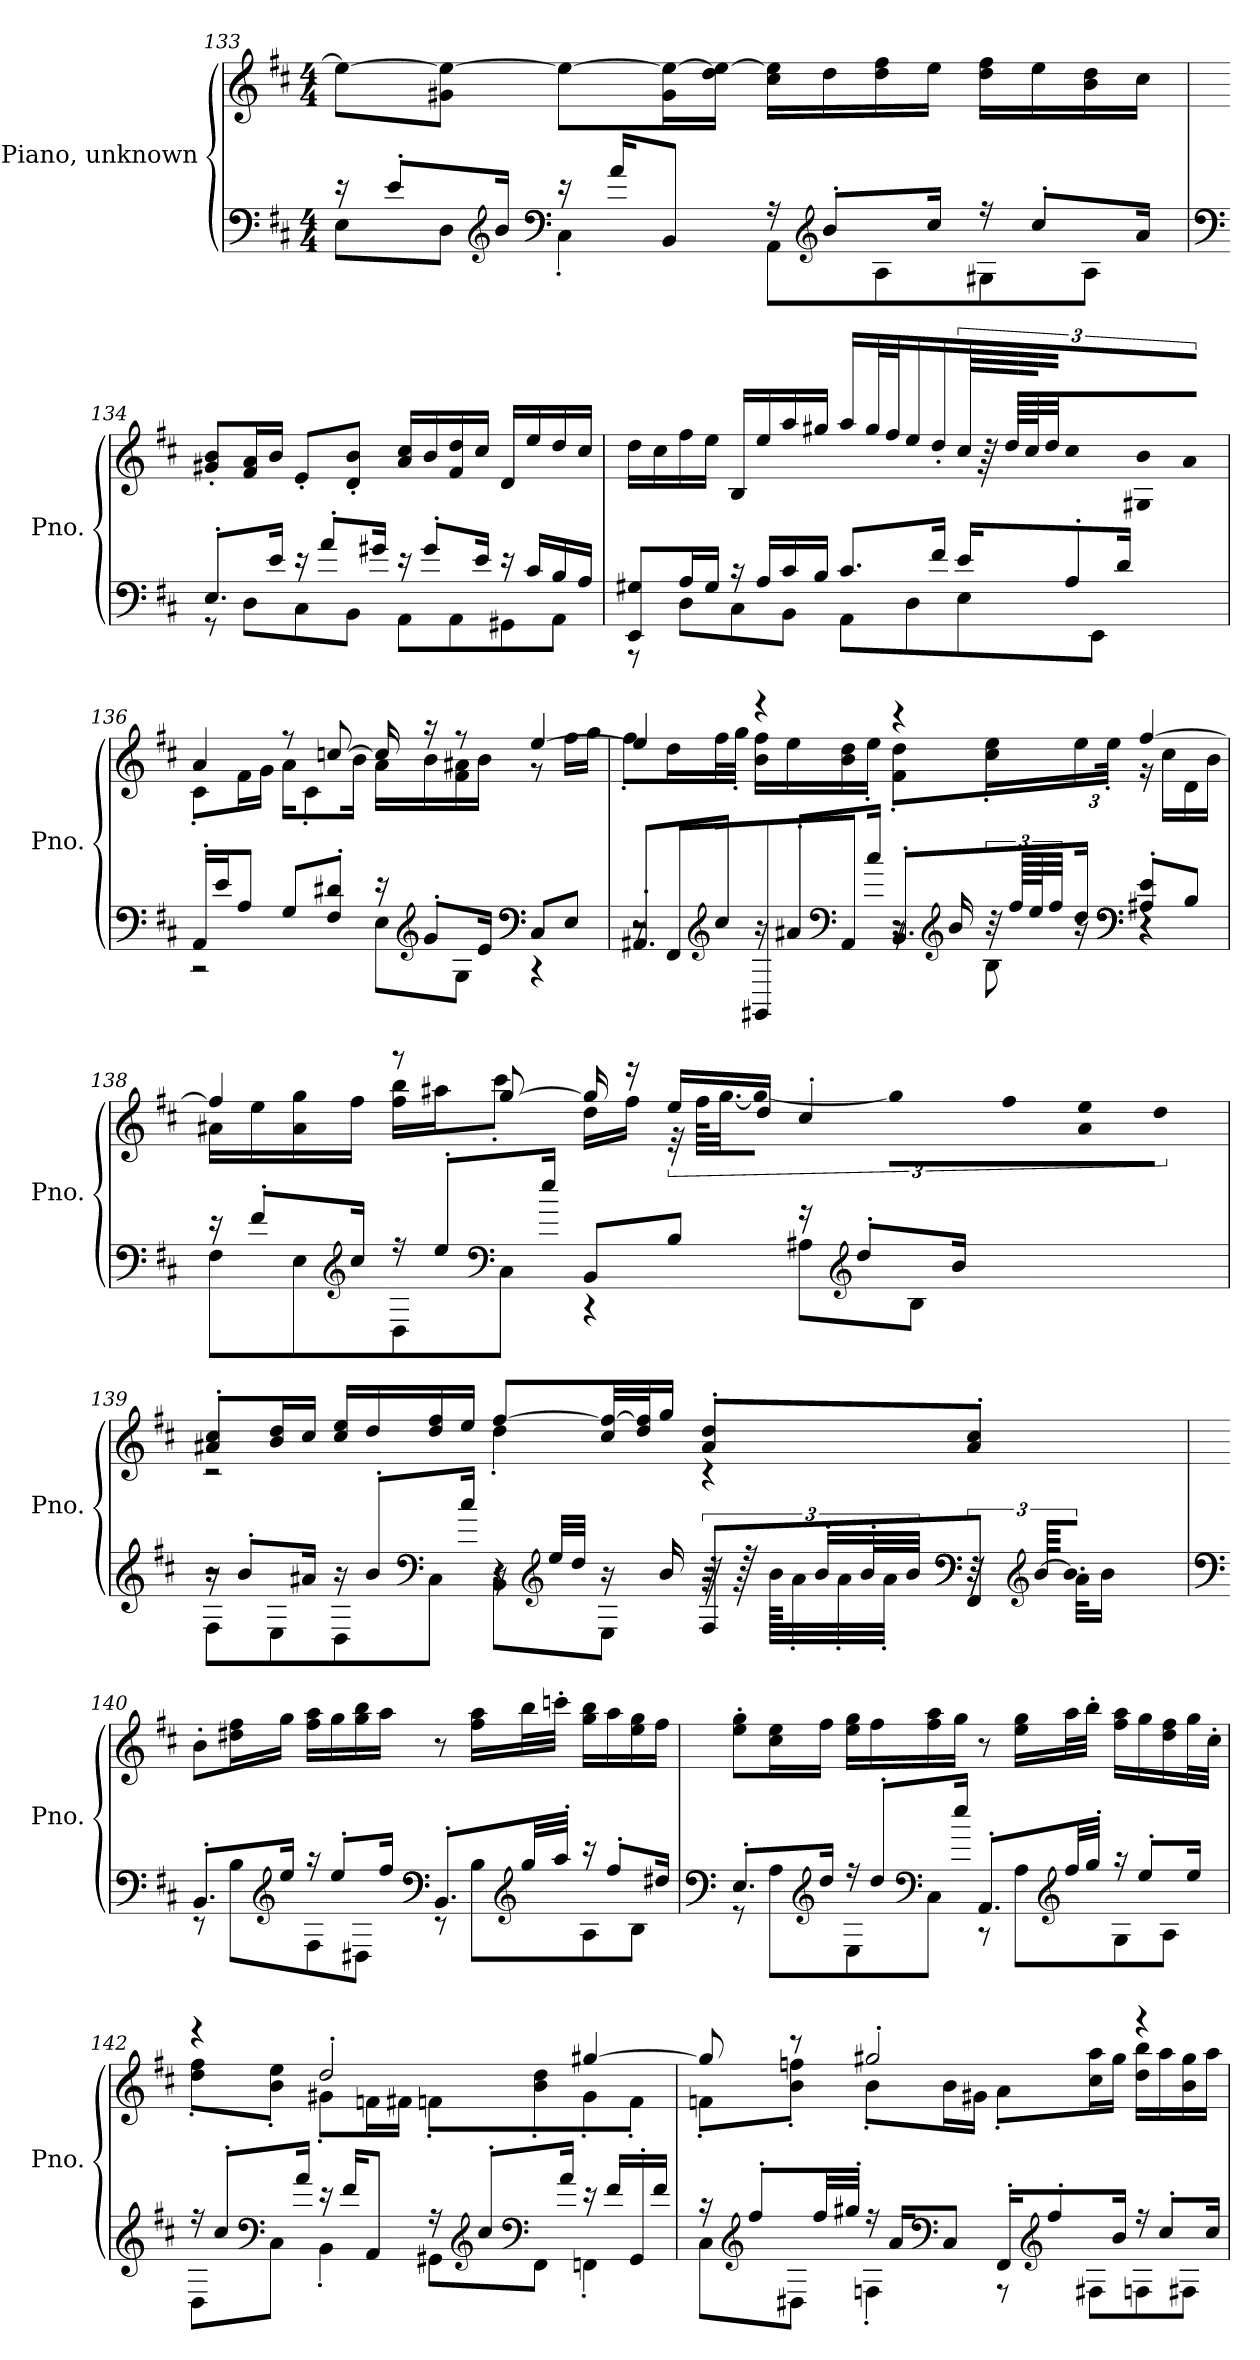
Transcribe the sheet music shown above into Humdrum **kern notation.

**kern	**kern
*part1	*part1
*staff2	*staff1
*I"Piano, unknown	*
*I'Pno.	*
!!LO:LB:g=z
*clefF4	*clefG2
*k[f#c#]	*k[f#c#]
*M4/4	*M4/4
=133	=133
*^	*
16r	8E\L	8ee\L_
8e'/L	.	.
.	8D\J	8g#X\ 8ee\_J
*clefG2	*	*
16b/Jk	.	.
*clefF4	*	*
16r	4C#'\	8ee\L_
16a/KL	.	.
8BB/J	.	16g#\ 16ee\_L
.	.	16dd\ 16ee\_JJ
16r	8AA\L	16cc#\ 16ee\]LL
*clefG2	*	*
8b'/L	.	16dd\
.	8A\	16dd\ 16ff#\
16cc#/Jk	.	16ee\JJ
16r	8G#X\	16dd\ 16ff#\LL
8cc#'/L	.	16ee\
.	8A\J	16b\ 16dd\
16a/Jk	.	16cc#\JJ
=134	=134	=134
*clefF4	*	*
8.E'/L	8r	8g#X/' 8b/'L
.	8D\L	16f#/ 16a/L
16e/Jk	.	16b/JJ
16r	8C#\	8e'/L
8a'/L	.	.
.	8BB\J	8d/' 8b/'J
16g#X/Jk	.	.
16r	8AA\L	16a/ 16cc#/LL
8g#'/L	.	16b/
.	8AA\	16f#/ 16dd/
16e/Jk	.	16cc#/JJ
16r	8GG#X\	16d/LL
16c#/LL	.	16ee/
16B/	8AA\J	16dd/
16A/JJ	.	16cc#/JJ
!!LO:LB:g=z
=135	=135	=135
8EE/ 8G#X/L	8r	16dd\LL
.	.	16cc#\
16A/L	8D\L	16ff#\
16G#/JJ	.	16ee\JJ
16r	8C#\	16B/LL
16A/LL	.	16ee/
16c#/	8BB\J	16aa/
16B/JJ	.	16gg#X/JJ
8.c#/L	8AA\L	16aa\LL
.	.	32gg#\L
.	.	32ff#\J
.	8D\	16ee\
16f#/Jk	.	16dd'\
16e/KL	8E\	96cc#\JJkk
.	.	96r
.	.	96dd/LLLL
*	*	*Xbrackettup
.	.	96cc#/J
.	.	48dd/J
8A'/	.	16cc#/
.	8EE\J	16G#X/ 16b/
16d/Jk	.	16a/JJ
=136	=136	=136
*	*	*^
16AA'/LL	2r	4a/	8c#'\L
16e/J	.	.	.
8A/J	.	.	16f#\L
.	.	.	16g\JJ
8G/L	.	8r	16a\KL
.	.	.	8c#'\
8F#/' 8d#X/'J	.	[8ccn/	.
.	.	.	16b\Jk
16r	8E\L	16cc/]	16a\LL
*clefG2	*	*	*
8g'/L	.	16r	16b\
.	8G\J	8r	16f#\ 16a#X\
16e/Jk	.	.	16b\JJ
*clefF4	*	*	*
8C#/L	4r	[4ee/	8r
8E/J	.	.	16ff#\LL
.	.	.	16gg\JJ
!!LO:PB:g=z	!!
=137	=137	=137	=137
*	*^	*	*
8.AA#X'/L	2r	8r	4ee/]	8ff#'\L
.	.	8FF#/L	.	16dd\L
*clefG2	*	*	*	*
16cc#/Jk	.	.	.	32ff#\L
.	.	.	.	32gg'\JJJ
16r	.	8GG#X/	4r	16b\ 16ff#\LL
8a#X'/L	.	.	.	16ee\
*clefF4	*	*	*	*
.	.	8AA#/J	.	16b\ 16dd\
16cc#/Jk	.	.	.	16ee'\JJ
16r	8r	8.BB'/L	4r	8f#\' 8dd\'L
*clefG2	*	*	*	*
16b/	.	.	.	.
48r	8B\	.	.	16cc#\' 16ee\'L
96ff#/LLLL	.	.	.	.
96ee/J	.	.	.	.
48ff#/JJJ	.	.	.	.
16r	.	16dd/Jk	.	24ee\
.	.	.	.	48ee'\JJk
*clefF4	*	*	*	*
8A#X/' 8e/'L	4r	4r	[4ff#/	16r
.	.	.	.	16cc#\LL
8B/J	.	.	.	16d\
.	.	.	.	16b\JJ
*	*v	*v	*	*
!!LO:LB:g=z	!!
=138	=138	=138	=138
16r	8F#\L	4ff#/]	16a#X\LL
8f#'/L	.	.	16ee\
.	8E\	.	16a#\ 16gg\
*clefG2	*	*	*
16cc#/Jk	.	.	16ff#\JJ
16r	8D\	8r	16ff#\ 16bb\LL
8ee'/L	.	.	16aa#X\J
*clefF4	*	*	*
.	8C#\J	[8gg/	8ccc#'\J
16ee/Jk	.	.	.
8BB/L	4r	16gg/]	16dd\LL
.	.	16r	16ff#\JJ
*	*	*	*brackettup
8B/J	.	16ee/LL	48r
.	.	.	96ff#\KLLL
.	.	.	[48.gg\J
.	.	16dd/JJ	16gg\JJ_
16r	8A#X\L	4cc#'/	16gg\LL]
*clefG2	*	*	*
8dd'/L	.	.	16ff#\
.	8B\J	.	16a#\ 16ee\
16b/Jk	.	.	16dd\JJ
!!LO:LB:g=z	!!
=139	=139	=139	=139
*	*^	*	*
16r	8F#\L	2r	8a#X/' 8cc#/'L	2r
8b'/L	.	.	.	.
.	8E\	.	16b/ 16dd/L	.
16a#X/Jk	.	.	16cc#/JJ	.
16r	8D\	.	16cc#/ 16ee/LL	.
8b'/L	.	.	16dd/	.
*clefF4	*	*	*	*
.	8C#\J	.	16dd/ 16ff#/	.
16cc#/Jk	.	.	16ee/JJ	.
16r	8BB\L	4r	[8ff#/L	4dd'\
*clefG2	*	*	*	*
32ee/LLL	.	.	.	.
32dd/JJJ	.	.	.	.
16r	8E\J	.	32cc#/ 32ff#/_LL	.
.	.	.	32dd/ 32ff#/]J	.
16b/	.	.	16gg/JJ	.
24r	64r	8F#/L	8a#/' 8dd/'L	4r
.	128r	.	.	.
.	128b\KKLLL	.	.	.
.	32a#'\	.	.	.
24b'/LL	.	.	.	.
.	32a#'\	.	.	.
48b'/L	.	.	.	.
.	32a#'\JJJ	.	.	.
48b/JJJ	.	.	.	.
*clefF4	*	*	*	*
48r	32r	8FF#/J	8a#/' 8cc#/'J	.
*clefG2	*	*	*	*
[96b/KKLL	.	.	.	.
16.b/JJ]	32a#\KLL	.	.	.
.	16b\JJ	.	.	.
*v	*v	*v	*	*
*	*v	*v
!!LO:LB:g=z
=140	=140
*clefF4	*
*^	*
8.BB'/L	8r	8b'\L
.	8B\L	16dd#X\ 16ff#\L
*clefG2	*	*
16ee/Jk	.	16gg\JJ
16r	8F#\	16ff#\ 16aa\LL
8ee'/L	.	16gg\
.	8D#X\J	16gg\ 16bb\
16ff#/Jk	.	16aa\JJ
*clefF4	*	*
8.BB'/L	8r	8r
.	8B\L	16ff#\ 16aa\LL
*clefG2	*	*
32gg/LL	.	32bb\L
32aa'/JJJ	.	32cccn'\JJJ
16r	8A\	16gg\ 16bb\LL
8ff#'/L	.	16aa\
.	8B\J	16ee\ 16gg\
16dd#X/Jk	.	16ff#\JJ
!!LO:LB:g=z
=141	=141	=141
*clefF4	*	*
8.E'/L	8r	8ee\' 8gg\'L
.	8A\L	16cc#\ 16ee\L
*clefG2	*	*
16dd/Jk	.	16ff#\JJ
16r	8E\	16ee\ 16gg\LL
8dd'/L	.	16ff#\
*clefF4	*	*
.	8C#\J	16ff#\ 16aa\
16ee/Jk	.	16gg\JJ
8.AA'/L	8r	8r
.	8A\L	16ee\ 16gg\LL
*clefG2	*	*
32ff#/LL	.	32aa\L
32gg'/JJJ	.	32bb'\JJJ
16r	8G\	16ff#\ 16aa\LL
8ee'/L	.	16gg\
.	8A\J	16dd\ 16ff#\
16ee/Jk	.	32gg\L
.	.	32cc#'\JJJ
!!LO:LB:g=z
=142	=142	=142
*	*	*^
16r	8D\L	4r	8dd\' 8ff#\'L
8cc#'/L	.	.	.
*clefF4	*	*	*
.	8C#\J	.	8b\' 8ee\'J
16a/Jk	.	.	.
16r	4BB'\	2dd'/	8g#X'\L
16f#/KL	.	.	.
8AA/J	.	.	16fn\L
.	.	.	16f#X\JJ
16r	8GG#X\L	.	8fn'\L
*clefG2	*	*	*
8cc#'/L	.	.	.
*clefF4	*	*	*
.	8FF#\J	.	8b\' 8dd\'
16a/Jk	.	.	.
16r	4FFn'\	[4gg#X/	8g#'\
16f#/LL	.	.	.
16GG#'/	.	.	8f'\J
16f#/JJ	.	.	.
!!LO:PB:g=z	!!
=143	=143	=143	=143
16r	8C#\L	8gg#/]	8fn'\L
*clefG2	*	*	*
8ff#'/L	.	.	.
.	8D#X\J	8r	8b\' 8ffn\'J
32ff#/LL	.	.	.
32gg#X'/JJJ	.	.	.
16r	4Fn'\	2gg#X'/	8b'\L
16a/KL	.	.	.
*clefF4	*	*	*
8C#/J	.	.	16b\L
.	.	.	16g#X\JJ
16FF#'/KL	8r	.	8a'\L
*clefG2	*	*	*
8ff#'/	.	.	.
.	8F#X\L	.	16cc#\ 16aa\L
16b/Jk	.	.	16gg#\JJ
16r	8Fn\	4r	16dd\ 16bb\LL
8cc#'/L	.	.	16aa\
.	8F#X\J	.	16b\ 16gg#\
16cc#/Jk	.	.	16aa\JJ
*v	*v	*	*
*	*v	*v
=	=
*-	*-
